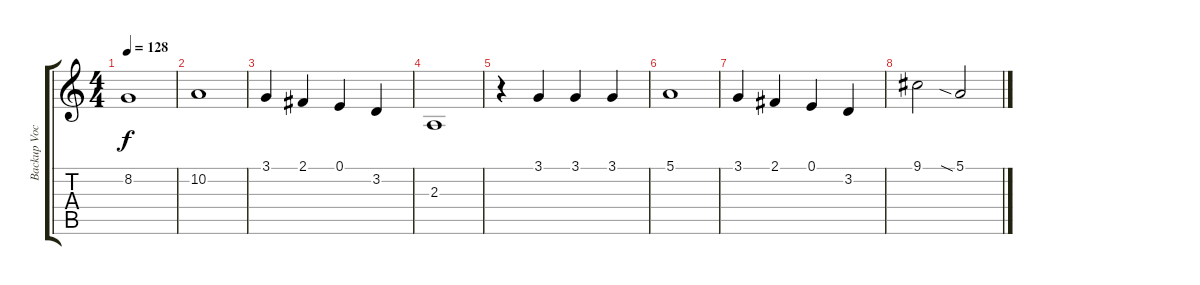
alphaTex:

\track ("Backup Vocals" "Backup Voc") {instrument lead2sawtooth}
\staff {score tabs}
\tuning (E4 B3 G3 D3 A2 E2) {hide}
\ts (4 4)
\tempo 128
\clef g2
\ks c
8.2.1{dy f} |
10.2.1 |
3.1.4 2.1.4 0.1.4 3.2.4 |
2.3.1 |
r.4 3.1.4 3.1.4 3.1.4 |
5.1.1 |
3.1.4 2.1.4 0.1.4 3.2.4 |
9.1.2 5.1{sia}.2
